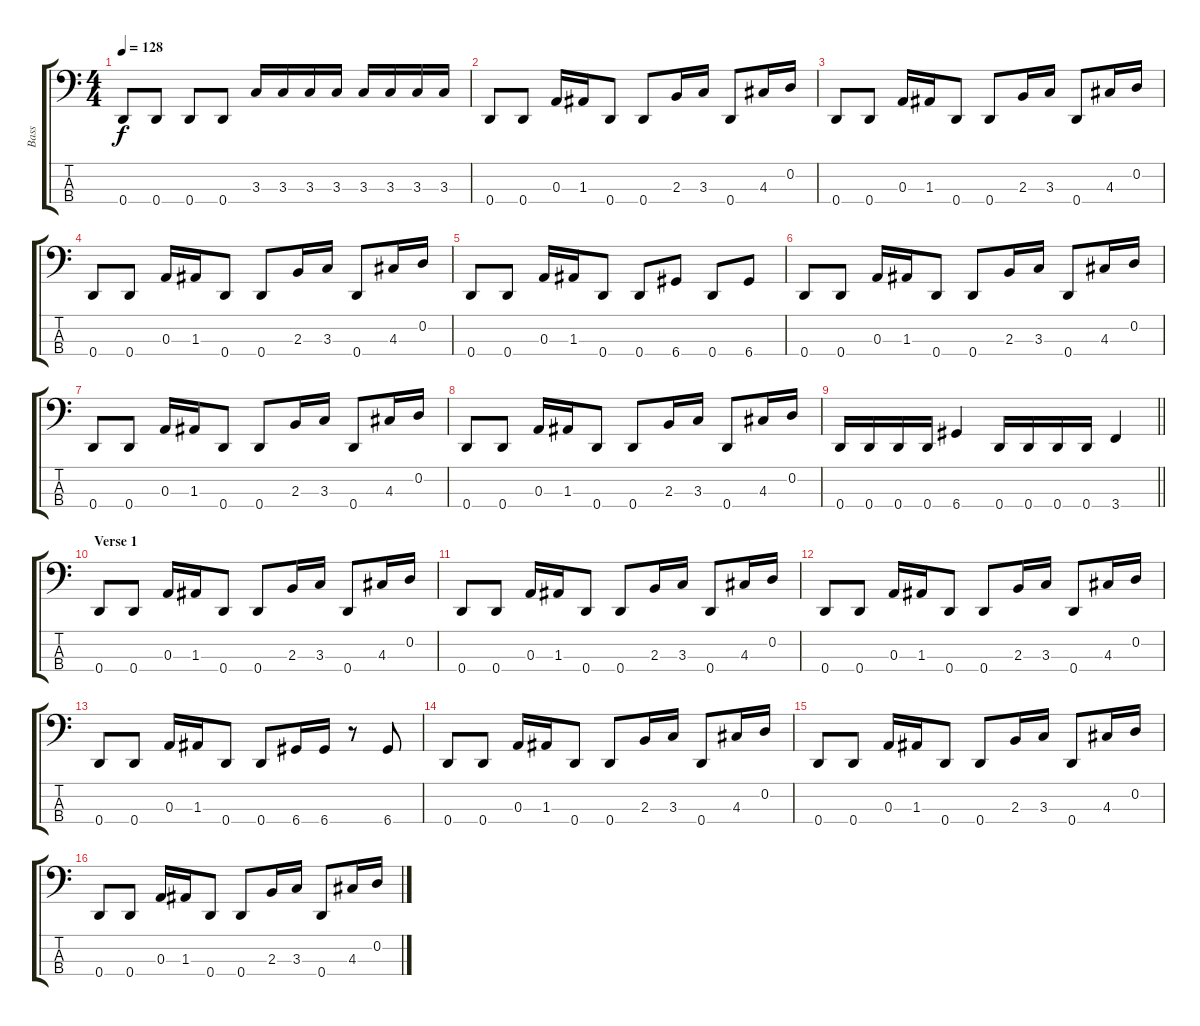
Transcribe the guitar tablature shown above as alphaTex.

\track ("Bass" "Bass") {instrument electricbassfinger}
\staff {score tabs}
\tuning (G2 D2 A1 D1) {hide}
\ts (4 4)
\tempo 128
\clef f4
\ks c
0.4.8{dy f} 0.4.8 0.4.8 0.4.8 3.3.16 3.3.16 3.3.16 3.3.16 3.3.16 3.3.16 3.3.16 3.3.16 |
0.4.8 0.4.8 0.3.16 1.3.16 0.4.8 0.4.8 2.3.16 3.3.16 0.4.8 4.3.16 0.2.16 |
0.4.8 0.4.8 0.3.16 1.3.16 0.4.8 0.4.8 2.3.16 3.3.16 0.4.8 4.3.16 0.2.16 |
0.4.8 0.4.8 0.3.16 1.3.16 0.4.8 0.4.8 2.3.16 3.3.16 0.4.8 4.3.16 0.2.16 |
0.4.8 0.4.8 0.3.16 1.3.16 0.4.8 0.4.8 6.4.8 0.4.8 6.4.8 |
0.4.8 0.4.8 0.3.16 1.3.16 0.4.8 0.4.8 2.3.16 3.3.16 0.4.8 4.3.16 0.2.16 |
0.4.8 0.4.8 0.3.16 1.3.16 0.4.8 0.4.8 2.3.16 3.3.16 0.4.8 4.3.16 0.2.16 |
0.4.8 0.4.8 0.3.16 1.3.16 0.4.8 0.4.8 2.3.16 3.3.16 0.4.8 4.3.16 0.2.16 |
\barLineRight lightlight
0.4.16 0.4.16 0.4.16 0.4.16 6.4.4 0.4.16 0.4.16 0.4.16 0.4.16 3.4.4 |
\section ("" "Verse 1")
0.4.8 0.4.8 0.3.16 1.3.16 0.4.8 0.4.8 2.3.16 3.3.16 0.4.8 4.3.16 0.2.16 |
0.4.8 0.4.8 0.3.16 1.3.16 0.4.8 0.4.8 2.3.16 3.3.16 0.4.8 4.3.16 0.2.16 |
0.4.8 0.4.8 0.3.16 1.3.16 0.4.8 0.4.8 2.3.16 3.3.16 0.4.8 4.3.16 0.2.16 |
0.4.8 0.4.8 0.3.16 1.3.16 0.4.8 0.4.8 6.4.16 6.4.16 r.8 6.4.8 |
0.4.8 0.4.8 0.3.16 1.3.16 0.4.8 0.4.8 2.3.16 3.3.16 0.4.8 4.3.16 0.2.16 |
0.4.8 0.4.8 0.3.16 1.3.16 0.4.8 0.4.8 2.3.16 3.3.16 0.4.8 4.3.16 0.2.16 |
0.4.8 0.4.8 0.3.16 1.3.16 0.4.8 0.4.8 2.3.16 3.3.16 0.4.8 4.3.16 0.2.16
